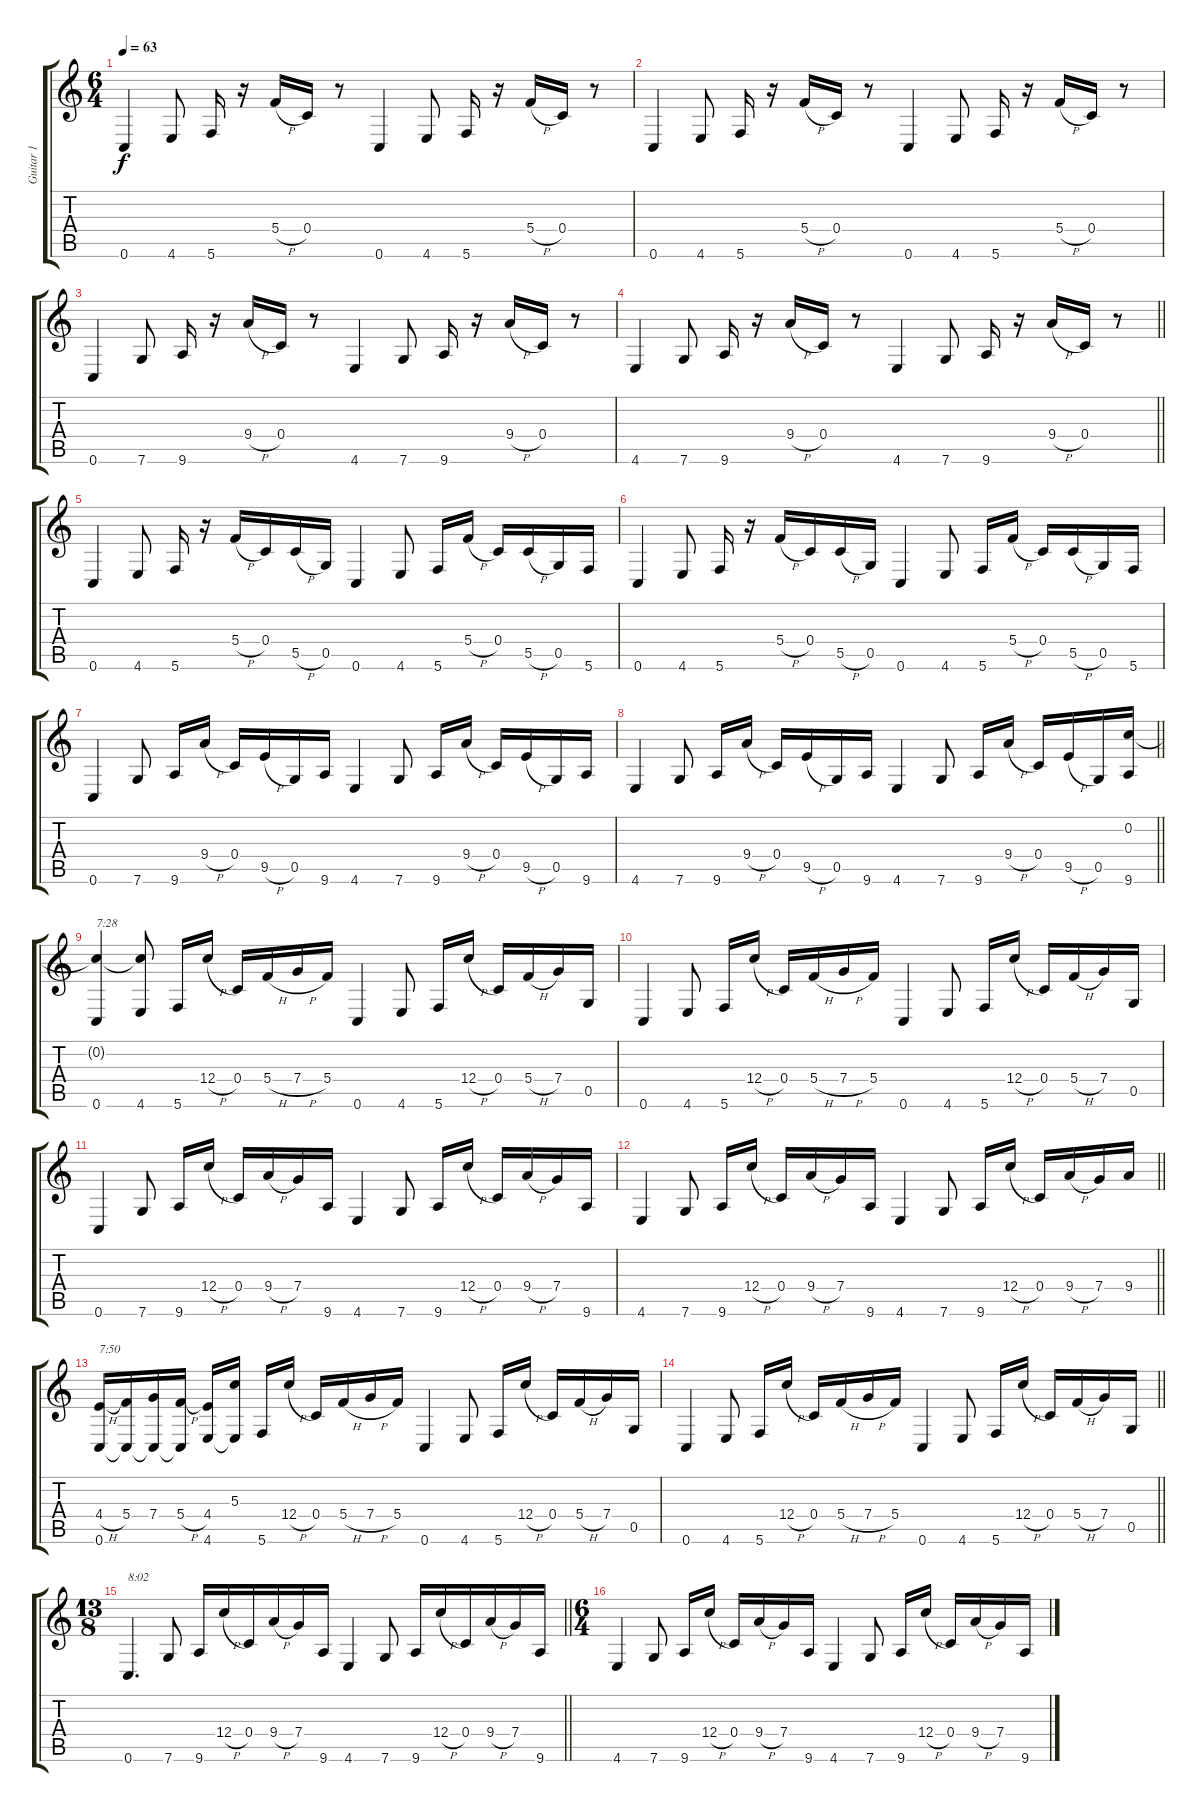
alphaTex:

\track ("Guitar 1" "Guitar 1") {instrument distortionguitar}
\staff {score tabs}
\tuning (E4 C4 G3 C3 G2 C2) {hide}
\ts (6 4)
\tempo 63
\clef g2
\ks c
0.6.4{dy f} 4.6.8{beam split} 5.6.16 r.16 5.4{h}.16 0.4.16 r.8 0.6.4 4.6.8{beam split} 5.6.16 r.16 5.4{h}.16 0.4.16 r.8 |
0.6.4 4.6.8{beam split} 5.6.16 r.16 5.4{h}.16 0.4.16 r.8 0.6.4 4.6.8{beam split} 5.6.16 r.16 5.4{h}.16 0.4.16 r.8 |
0.6.4 7.6.8{beam split} 9.6.16 r.16 9.4{h}.16 0.4.16 r.8 4.6.4 7.6.8{beam split} 9.6.16 r.16 9.4{h}.16 0.4.16 r.8 |
\barLineRight lightlight
4.6.4 7.6.8{beam split} 9.6.16 r.16 9.4{h}.16 0.4.16 r.8 4.6.4 7.6.8{beam split} 9.6.16 r.16 9.4{h}.16 0.4.16 r.8 |
0.6.4 4.6.8{beam split} 5.6.16 r.16 5.4{h}.16 0.4.16 5.5{h}.16 0.5.16 0.6.4 4.6.8{beam split} 5.6.16 5.4{h}.16 0.4.16 5.5{h}.16 0.5.16 5.6.16 |
0.6.4 4.6.8{beam split} 5.6.16 r.16 5.4{h}.16 0.4.16 5.5{h}.16 0.5.16 0.6.4 4.6.8{beam split} 5.6.16 5.4{h}.16 0.4.16 5.5{h}.16 0.5.16 5.6.16 |
0.6.4 7.6.8{beam split} 9.6.16 9.4{h}.16 0.4.16 9.5{h}.16 0.5.16 9.6.16 4.6.4 7.6.8{beam split} 9.6.16 9.4{h}.16 0.4.16 9.5{h}.16 0.5.16 9.6.16 |
\barLineRight lightlight
4.6.4 7.6.8{beam split} 9.6.16 9.4{h}.16 0.4.16 9.5{h}.16 0.5.16 9.6.16 4.6.4 7.6.8{beam split} 9.6.16 9.4{h}.16 0.4.16 9.5{h}.16 0.5.16 (0.2 9.6).16 |
(0.2{t} 0.6).4{txt "7:28"} (0.2{t} 4.6).8{beam split} 5.6.16 12.4{h}.16 0.4.16 5.4{h}.16 7.4{h}.16 5.4.16 0.6.4 4.6.8{beam split} 5.6.16 12.4{h}.16 0.4.16 5.4{h}.16 7.4.16 0.5.16 |
0.6.4 4.6.8{beam split} 5.6.16 12.4{h}.16 0.4.16 5.4{h}.16 7.4{h}.16 5.4.16 0.6.4 4.6.8{beam split} 5.6.16 12.4{h}.16 0.4.16 5.4{h}.16 7.4.16 0.5.16 |
0.6.4 7.6.8{beam split} 9.6.16 12.4{h}.16 0.4.16 9.4{h}.16 7.4.16 9.6.16 4.6.4 7.6.8{beam split} 9.6.16 12.4{h}.16 0.4.16 9.4{h}.16 7.4.16 9.6.16 |
\barLineRight lightlight
4.6.4 7.6.8{beam split} 9.6.16 12.4{h}.16 0.4.16 9.4{h}.16 7.4.16 9.6.16 4.6.4 7.6.8{beam split} 9.6.16 12.4{h}.16 0.4.16 9.4{h}.16 7.4.16 9.4.16 |
(4.4{h} 0.6).16{txt "7:50"} (5.4 0.6{t}).16 (7.4 0.6{t}).16 (5.4{h} 0.6{t}).16 (4.4 4.6).16 (5.3 4.6{t}).16{beam split} 5.6.16 12.4{h}.16 0.4.16 5.4{h}.16 7.4{h}.16 5.4.16 0.6.4 4.6.8{beam split} 5.6.16 12.4{h}.16 0.4.16 5.4{h}.16 7.4.16 0.5.16 |
\barLineRight lightlight
0.6.4 4.6.8{beam split} 5.6.16 12.4{h}.16 0.4.16 5.4{h}.16 7.4{h}.16 5.4.16 0.6.4 4.6.8{beam split} 5.6.16 12.4{h}.16 0.4.16 5.4{h}.16 7.4.16 0.5.16 |
\ts (13 8)
\barLineRight lightlight
0.6.4{d txt "8:02"} 7.6.8 9.6.16 12.4{h}.16{beam merge} 0.4.16 9.4{h}.16{beam merge} 7.4.16 9.6.16 4.6.4 7.6.8 9.6.16 12.4{h}.16{beam merge} 0.4.16 9.4{h}.16{beam merge} 7.4.16 9.6.16 |
\ts (6 4)
4.6.4 7.6.8{beam split} 9.6.16 12.4{h}.16 0.4.16 9.4{h}.16 7.4.16 9.6.16 4.6.4 7.6.8{beam split} 9.6.16 12.4{h}.16 0.4.16 9.4{h}.16 7.4.16 9.6.16
